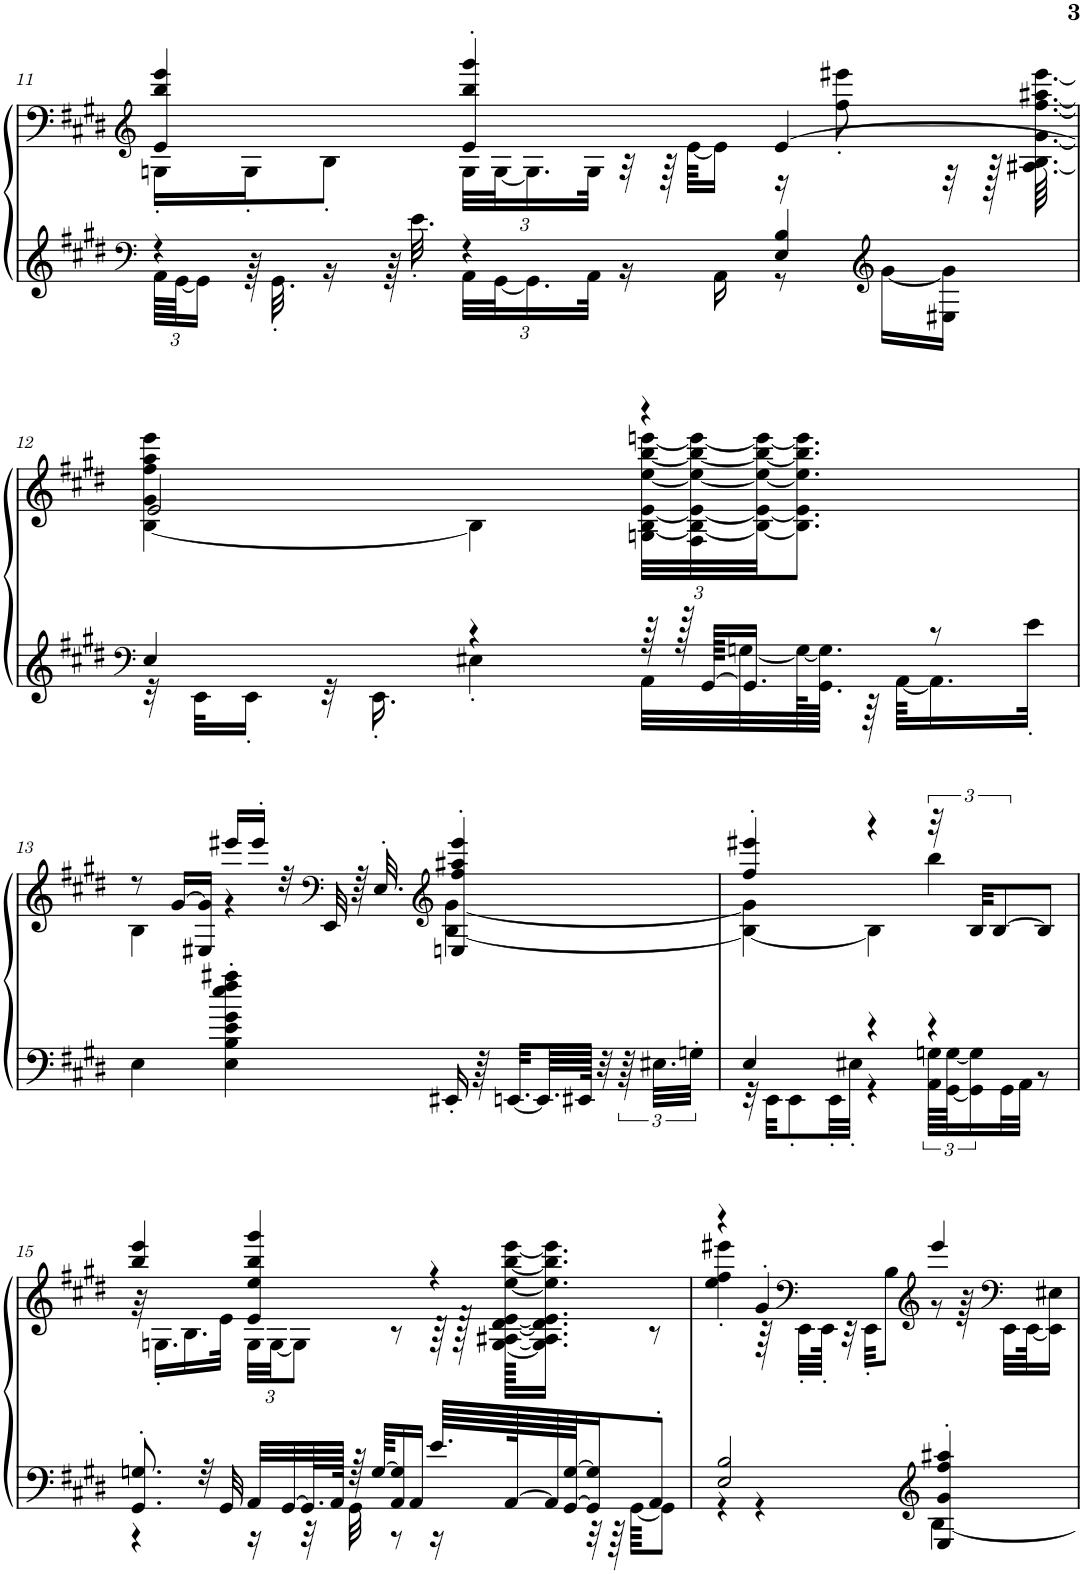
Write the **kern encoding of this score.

**kern	**kern
*part1	*part1
*staff2	*staff1
*I"Piano	*
*I'Pno.	*
!!LO:PB:g=z
*clefF4	*clefG2
*k[f#c#g#d#]	*k[f#c#g#d#]
*M3/4	*M3/4
=11	=11
*^	*
*	*Xbrackettup	*
*	*	*^
4r	96AA\LLLL	4e/ 4bb/ 4eee/	16Gn'\LL
.	[96GG#\JJ	.	.
.	24GG#\JJ]	.	.
.	64r	.	16G'\J
.	32.GG#'\	.	.
.	16r	.	8B'\J
.	64r	.	.
.	32.e'\	.	.
*	*	*	*Xbrackettup
4r	48AA\LLL	4e/' 4bb/' 4ggg#/'	48G\LLL
.	[48GG#\J	.	[48G\J
.	24.GG#\]	.	24.G\]
.	48AA\JJk	.	48G\JJk
.	16r	.	32r
.	.	.	64r
.	.	.	[64e\KKLL
.	16AA\	.	16e\JJ]
4E/ 4B/	8r	[4e/	16r
.	.	.	8ff#\' 8eee#X\'
*clefG2	*	*	*
.	[16g#\LL	.	.
.	16E#X\ 16g#\]JJ	.	32r
.	.	.	128r
.	.	.	64.A#X\ [64.B\ [64.g#\ [64.ff#\ [64.aa#X\ [64.eee#\
!!LO:LB:g=z	!!
=12	=12	=12	=12
*clefF4	*	*	*
4E/	32r	2e/]	4B\_ 4g#\] 4ff#\] 4aa#\] 4eee#\]
.	32EE\KLL	.	.
.	16EE'\JJ	.	.
.	32r	.	.
.	16.EE'\	.	.
4r	4E#X'\	.	4B\]
64r	32AA\LLL	4r	48Gn\ [48B\ [48e\ [48ee\ [48bb\ [48eeen\LLL
128r	.	.	.
.	.	.	48F#\ 48B\_ 48e\_ 48ee\_ 48bb\_ 48eee\_
[128GG#/KKKLL	.	.	.
16.GG#/JJ]	[32Gn\	.	.
.	.	.	48B\_ 48e\_ 48ee\_ 48bb\_ 48eee\_JJ
.	128G\KL_	.	8.B\] 8.e\] 8.ee\] 8.bb\] 8.eee\]J
.	64.GG#\ 64.G\]JJJJ	.	.
.	64r	.	.
.	[64AA\KKLL	.	.
8r	16.AA\]	.	.
.	32e'\JJk	.	.
*v	*v	*	*
!!LO:LB:g=z	!!
=13	=13	=13
4E\	8r	4B\
.	[16g#/LL	.
.	16E#X/ 16g#/]JJ	.
4E\' 4B\' 4e\' 4g#\' 4ee\' 4ff#\' 4aa#X\'	16eee#X/LL	4r
.	16eee#'/JJ	.
.	32r	.
*	*clefF4	*
.	32EE/	.
.	64r	.
.	32.E#'/	.
*	*clefG2	*
16EE#X'/	4En/' 4ff#/' 4aa#X/' 4eee#/'	[4B\ [4g#\
64r	.	.
[32.EEn/LLL	.	.
64.EE/L]	.	.
128EE#X/JJJJk	.	.
32r	.	.
*brackettup	*	*
96r	.	.
48.E#X\LLL	.	.
48Gn'\JJJ	.	.
=14	=14	=14
*^	*	*
4E/	32r	4ff#/' 4eee#X/'	4B\_ 4g#\]
.	32EE\KKL	.	.
.	8EE'\	.	.
.	32EE'\LL	.	.
.	32E#X'\JJJ	.	.
4r	4r	4r	4B\]
*	*	*brackettup	*
4r	96AA\ 96Gn\LLLL	48r	4bb\
.	[96GG#\ [96G\JJ	.	.
.	24GG#\] 24G\]	48B/KKL	.
.	.	[12B/	.
.	32GG#\L	.	.
.	32AA\JJJ	.	.
.	8r	8B/J]	.
!!LO:LB:g=z	!!
=15	=15	=15	=15
8.GG#/' 8.Gn/'	4r	4bb/ 4eee/	32r
.	.	.	16.Gn'\LL
.	.	.	16.B\
32r	.	.	.
32GG#/	.	.	32e\JJk
*	*	*	*Xbrackettup
32AA/LLL	16r	4e/ 4ee/ 4bb/ 4ggg#/	48G\LLL
.	.	.	[48G\JJ
[32GG#/	.	.	.
.	.	.	12G\J]
64.GG#/L]	32r	.	.
128AA/JJJJk	.	.	.
64r	32GG#\	.	.
[64G/KKLL	.	.	.
16AA/ 16G/]	8r	.	8r
16AA/JJ	.	.	.
64.e/LLLL	16r	4r	64r
.	.	.	128r
[128AA/K	.	.	[128G\ [128A#X\ [128d#\ [128e\ [128ee\ [128bb\ [128eee\KKKLL
64AA/]	.	.	16.G\] 16.A#\] 16.d#\] 16.e\] 16.ee\] 16.bb\] 16.eee\]JJ
[64GG#/ [64G/JJ	.	.	.
16GG#/] 16G/]J	32r	.	.
.	64r	.	.
.	[64GG#\KKKL	.	.
8AA'/J	8GG#\J]	.	8r
=16	=16	=16	=16
2E/ 2B/	4r	4r	4ee\' 4ff#\' 4eee#X\'
.	4r	4g#'/	64r
*	*	*clefF4	*
.	.	.	32EE'\LLL
.	.	.	64EE'\JJJk
.	.	.	32r
.	.	.	32EE'\KKL
.	.	.	8B\J
*clefG2	*	*clefG2	*
4E/' 4g#/' 4ff#/' 4aa#X/'	[4B\	4eee#/	8r
.	.	.	64r
*	*	*clefF4	*
.	.	.	32EE\LLL
.	.	.	[64EE\JK
.	.	.	16EE\] 16E#X\JJ
*v	*v	*	*
*	*v	*v
=	=
*-	*-
